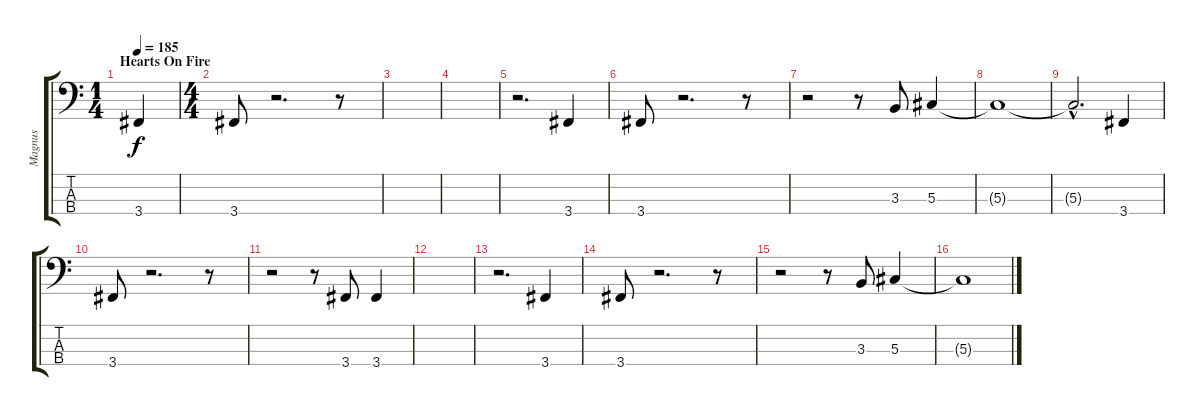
\track ("Magnus" "Magnus") {instrument electricbassfinger}
\staff {score tabs}
\tuning (Gb2 Db2 Ab1 Eb1) {hide}
\ts (1 4)
\section ("" "Hearts On Fire")
\tempo 185
\clef f4
\ks c
3.4.4{dy f volume 16} |
\ts (4 4)
3.4.8 r.2{d} r.8 |
|
|
r.2{d} 3.4.4 |
3.4.8 r.2{d} r.8 |
r.2 r.8 3.3.8 5.3.4 |
5.3{t}.1 |
5.3{hac t}.2{d} 3.4.4 |
3.4.8 r.2{d} r.8 |
r.2 r.8 3.4.8 3.4.4 |
|
r.2{d} 3.4.4 |
3.4.8 r.2{d} r.8 |
r.2 r.8 3.3.8 5.3.4 |
5.3{t}.1
